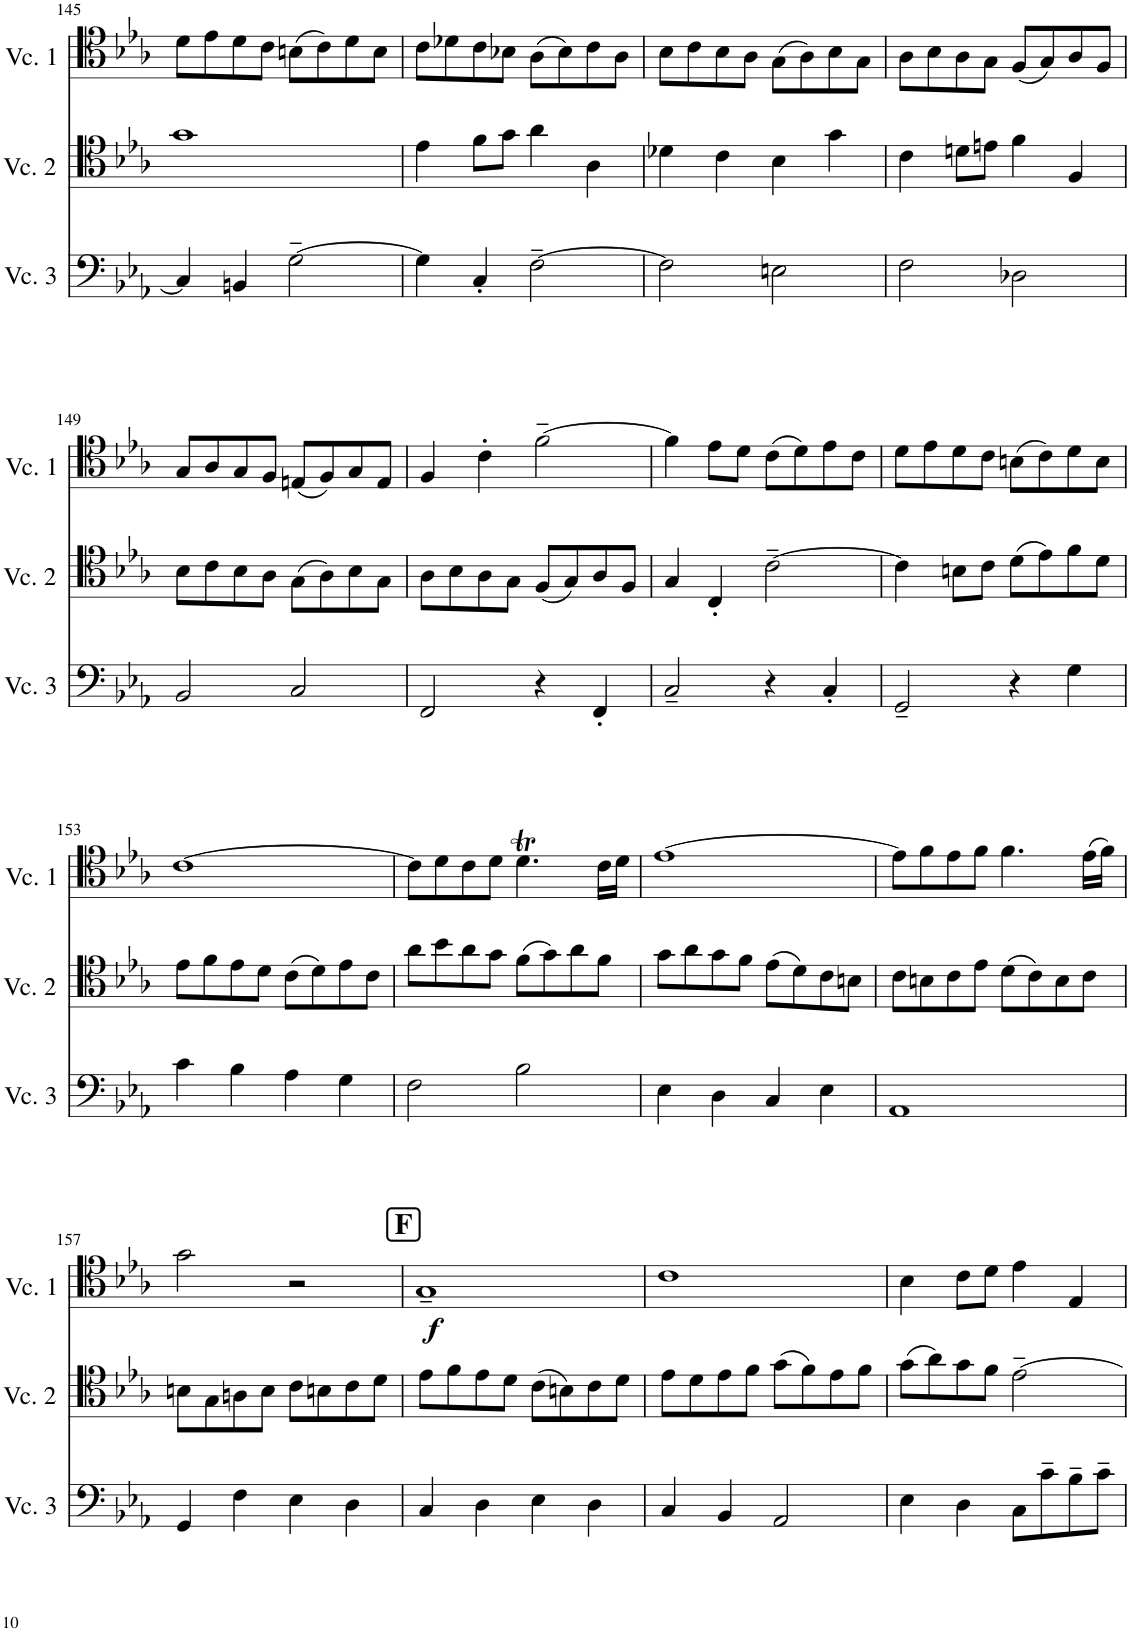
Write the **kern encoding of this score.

**kern	**kern	**kern	**dynam
*part3	*part2	*part1	*part1
*staff3	*staff2	*staff1	*staff1
*I"Cello 3	*I"Cello 2	*I"Cello 1	*
!!LO:PB:g=z
*clefF4	*clefC4	*clefC4	*
*k[b-e-a-]	*k[b-e-a-]	*k[b-e-a-]	*
*M2/2	*M2/2	*M2/2	*
*met(c|)	*met(c|)	*met(c|)	*
=145	=145	=145	=145
4C/]	1g	8d\L	.
.	.	8e-\	.
4BBn/	.	8d\	.
.	.	8c\J	.
[2G~\	.	(8Bn\L	.
.	.	8c\)	.
.	.	8d\	.
.	.	8B\J	.
=146	=146	=146	=146
4G\]	4e-\	8c\L	.
.	.	8d-X\	.
4C'/	8f\L	8c\	.
.	8g\J	8B-X\J	.
[2F~\	4a-\	(8A-\L	.
.	.	8B-\)	.
.	4A-\	8c\	.
.	.	8A-\J	.
=147	=147	=147	=147
2F\]	4d-X\	8B-\L	.
.	.	8c\	.
.	4c\	8B-\	.
.	.	8A-\J	.
2En\	4B-\	(8G\L	.
.	.	8A-\)	.
.	4g\	8B-\	.
.	.	8G\J	.
=148	=148	=148	=148
2F\	4c\	8A-\L	.
.	.	8B-\	.
.	8dn\L	8A-\	.
.	8en\J	8G\J	.
2D-X\	4f\	(8F/L	.
.	.	8G/)	.
.	4F/	8A-/	.
.	.	8F/J	.
!!LO:LB:g=z
=149	=149	=149	=149
2BB-/	8B-\L	8G/L	.
.	8c\	8A-/	.
.	8B-\	8G/	.
.	8A-\J	8F/J	.
2C/	(8G\L	(8En/L	.
.	8A-\)	8F/)	.
.	8B-\	8G/	.
.	8G\J	8E/J	.
=150	=150	=150	=150
2FF/	8A-\L	4F/	.
.	8B-\	.	.
.	8A-\	4c'\	.
.	8G\J	.	.
4r	(8F/L	[2f~\	.
.	8G/)	.	.
4FF'/	8A-/	.	.
.	8F/J	.	.
=151	=151	=151	=151
2C~/	4G/	4f\]	.
.	4C'/	8e-\L	.
.	.	8d\J	.
4r	[2c~\	(8c\L	.
.	.	8d\)	.
4C'/	.	8e-\	.
.	.	8c\J	.
=152	=152	=152	=152
2GG~/	4c\]	8d\L	.
.	.	8e-\	.
.	8Bn\L	8d\	.
.	8c\J	8c\J	.
4r	(8d\L	(8Bn\L	.
.	8e-\)	8c\)	.
4G\	8f\	8d\	.
.	8d\J	8B\J	.
!!LO:LB:g=z
=153	=153	=153	=153
4c\	8e-\L	[1c	.
.	8f\	.	.
4B-\	8e-\	.	.
.	8d\J	.	.
4A-\	(8c\L	.	.
.	8d\)	.	.
4G\	8e-\	.	.
.	8c\J	.	.
=154	=154	=154	=154
2F\	8a-\L	8c\L]	.
.	8b-\	8d\	.
.	8a-\	8c\	.
.	8g\J	8d\J	.
2B-\	(8f\L	4.dt\	.
.	8g\)	.	.
.	8a-\	.	.
.	8f\J	16c\LL	.
.	.	16d\JJ	.
=155	=155	=155	=155
4E-\	8g\L	[1e-	.
.	8a-\	.	.
4D\	8g\	.	.
.	8f\J	.	.
4C/	(8e-\L	.	.
.	8d\)	.	.
4E-\	8c\	.	.
.	8Bn\J	.	.
=156	=156	=156	=156
1AA-	8c\L	8e-\L]	.
.	8Bn\	8f\	.
.	8c\	8e-\	.
.	8e-\J	8f\J	.
.	(8d\L	4.f\	.
.	8c\)	.	.
.	8B\	.	.
.	8c\J	(16e-\LL	.
.	.	16f\JJ)	.
!!LO:LB:g=z
=157	=157	=157	=157
4GG/	8Bn\L	2g\	.
.	8G\	.	.
4F\	8An\	.	.
.	8B\J	.	.
4E-\	8c\L	2r	.
.	8Bn\	.	.
4D\	8c\	.	.
.	8d\J	.	.
!!LO:REH:place=s1:a:B:cj:fs=14:t=F
=158	=158	=158	=158
!	!	!	!LO:DY:b
4C/	8e-\L	1G~	f
.	8f\	.	.
4D\	8e-\	.	.
.	8d\J	.	.
4E-\	(8c\L	.	.
.	8Bn\)	.	.
4D\	8c\	.	.
.	8d\J	.	.
=159	=159	=159	=159
4C/	8e-\L	1c	.
.	8d\	.	.
4BB-/	8e-\	.	.
.	8f\J	.	.
2AA-/	(8g\L	.	.
.	8f\)	.	.
.	8e-\	.	.
.	8f\J	.	.
=160	=160	=160	=160
4E-\	(8g\L	4B-\	.
.	8a-\)	.	.
4D\	8g\	8c\L	.
.	8f\J	8d\J	.
8C\L	[2e-~\	4e-\	.
8c~\	.	.	.
8B-~\	.	4E-/	.
8c~\J	.	.	.
=	=	=	=
*-	*-	*-	*-
